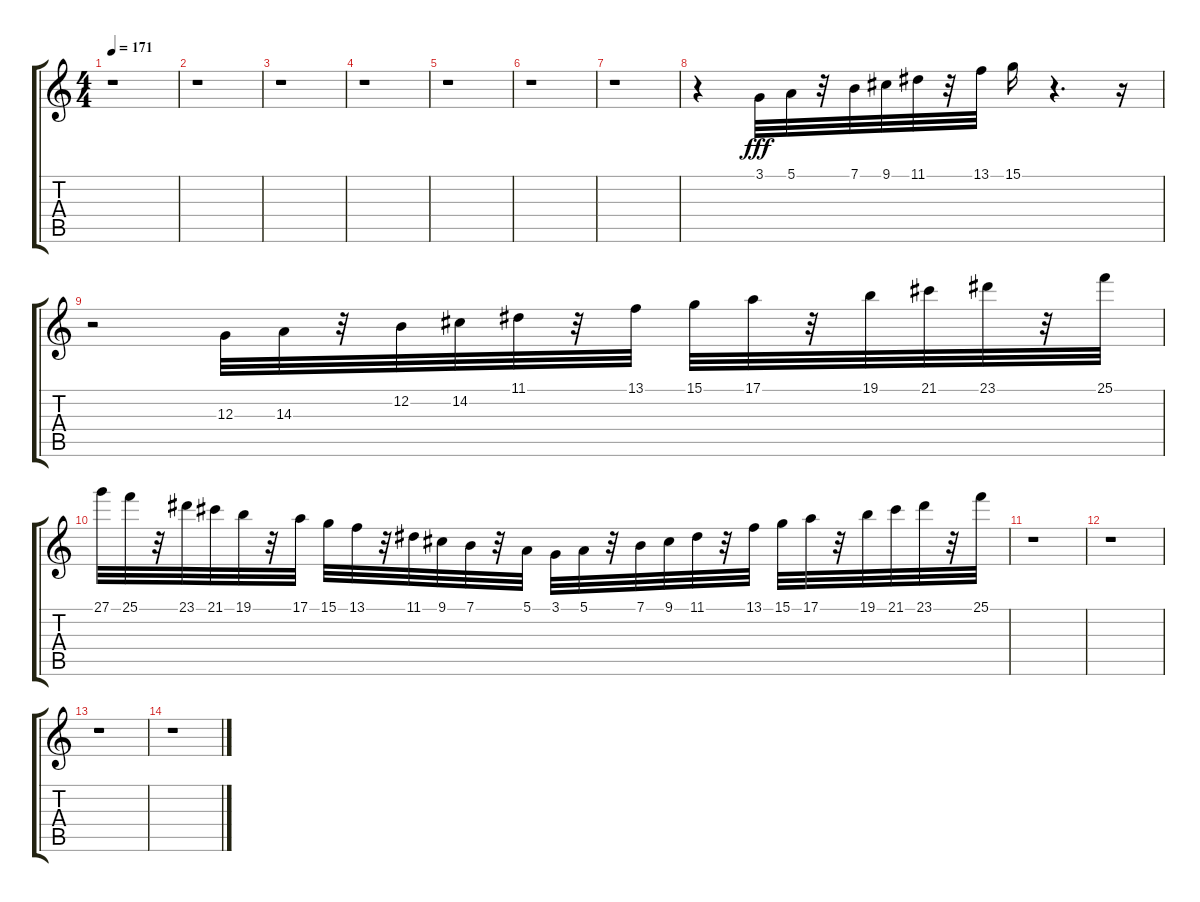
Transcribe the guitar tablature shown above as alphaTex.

\track "" {instrument orchestralharp}
\staff {score tabs}
\tuning (E4 B3 G3 D3 A2 E2) {hide}
\ts (4 4)
\tempo 171
\clef g2
\ks c
r.1{dy fff} |
r.1 |
r.1 |
r.1 |
r.1 |
r.1 |
r.1 |
r.4 3.1.32 5.1.32 r.32 7.1.32 9.1.32 11.1.32 r.32 13.1.32 15.1.16 r.4{d} r.16 |
r.2 12.3.32 14.3.32 r.32 12.2.32 14.2.32 11.1.32 r.32 13.1.32 15.1.32 17.1.32 r.32 19.1.32 21.1.32 23.1.32 r.32 25.1.32 |
27.1.32 25.1.32 r.32 23.1.32 21.1.32 19.1.32 r.32 17.1.32 15.1.32 13.1.32 r.32 11.1.32 9.1.32 7.1.32 r.32 5.1.32 3.1.32 5.1.32 r.32 7.1.32 9.1.32 11.1.32 r.32 13.1.32 15.1.32 17.1.32 r.32 19.1.32 21.1.32 23.1.32 r.32 25.1.32 |
r.1 |
r.1 |
r.1 |
r.1
